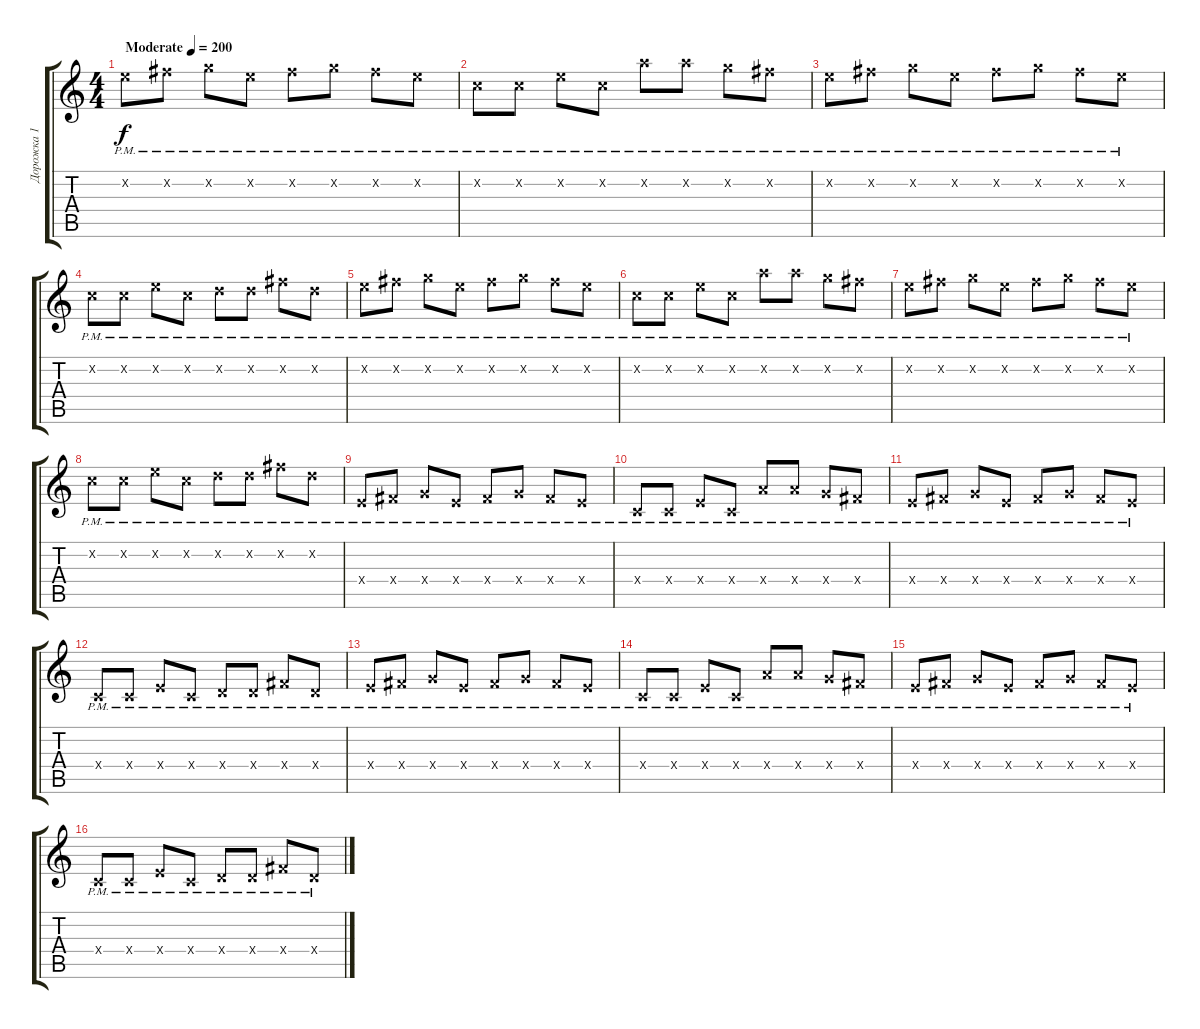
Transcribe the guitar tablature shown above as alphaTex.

\track ("Дорожка 1" "Дорожка 1") {instrument acousticguitarsteel}
\staff {score tabs}
\tuning (E4 C4 G3 C3 G2 C2) {hide}
\ts (4 4)
\tempo (200 "Moderate")
\clef g2
\ks c
4.2{pm x}.8{dy f instrument acousticguitarsteel} 6.2{pm x}.8 7.2{pm x}.8 4.2{pm x}.8 6.2{pm x}.8 7.2{pm x}.8 6.2{pm x}.8 4.2{pm x}.8 |
0.2{pm x}.8 0.2{pm x}.8 4.2{pm x}.8 0.2{pm x}.8 9.2{pm x}.8 9.2{pm x}.8 7.2{pm x}.8 6.2{pm x}.8 |
4.2{pm x}.8 6.2{pm x}.8 7.2{pm x}.8 4.2{pm x}.8 6.2{pm x}.8 7.2{pm x}.8 6.2{pm x}.8 4.2{pm x}.8 |
0.2{pm x}.8 0.2{pm x}.8 4.2{pm x}.8 0.2{pm x}.8 2.2{pm x}.8 2.2{pm x}.8 6.2{pm x}.8 2.2{pm x}.8 |
4.2{pm x}.8 6.2{pm x}.8 7.2{pm x}.8 4.2{pm x}.8 6.2{pm x}.8 7.2{pm x}.8 6.2{pm x}.8 4.2{pm x}.8 |
0.2{pm x}.8 0.2{pm x}.8 4.2{pm x}.8 0.2{pm x}.8 9.2{pm x}.8 9.2{pm x}.8 7.2{pm x}.8 6.2{pm x}.8 |
4.2{pm x}.8 6.2{pm x}.8 7.2{pm x}.8 4.2{pm x}.8 6.2{pm x}.8 7.2{pm x}.8 6.2{pm x}.8 4.2{pm x}.8 |
0.2{pm x}.8 0.2{pm x}.8 4.2{pm x}.8 0.2{pm x}.8 2.2{pm x}.8 2.2{pm x}.8 6.2{pm x}.8 2.2{pm x}.8 |
4.4{pm x}.8 6.4{pm x}.8 7.4{pm x}.8 4.4{pm x}.8 6.4{pm x}.8 7.4{pm x}.8 6.4{pm x}.8 4.4{pm x}.8 |
0.4{pm x}.8 0.4{pm x}.8 4.4{pm x}.8 0.4{pm x}.8 9.4{pm x}.8 9.4{pm x}.8 7.4{pm x}.8 6.4{pm x}.8 |
4.4{pm x}.8 6.4{pm x}.8 7.4{pm x}.8 4.4{pm x}.8 6.4{pm x}.8 7.4{pm x}.8 6.4{pm x}.8 4.4{pm x}.8 |
0.4{pm x}.8 0.4{pm x}.8 4.4{pm x}.8 0.4{pm x}.8 2.4{pm x}.8 2.4{pm x}.8 6.4{pm x}.8 2.4{pm x}.8 |
4.4{pm x}.8 6.4{pm x}.8 7.4{pm x}.8 4.4{pm x}.8 6.4{pm x}.8 7.4{pm x}.8 6.4{pm x}.8 4.4{pm x}.8 |
0.4{pm x}.8 0.4{pm x}.8 4.4{pm x}.8 0.4{pm x}.8 9.4{pm x}.8 9.4{pm x}.8 7.4{pm x}.8 6.4{pm x}.8 |
4.4{pm x}.8 6.4{pm x}.8 7.4{pm x}.8 4.4{pm x}.8 6.4{pm x}.8 7.4{pm x}.8 6.4{pm x}.8 4.4{pm x}.8 |
0.4{pm x}.8 0.4{pm x}.8 4.4{pm x}.8 0.4{pm x}.8 2.4{pm x}.8 2.4{pm x}.8 6.4{pm x}.8 2.4{pm x}.8
